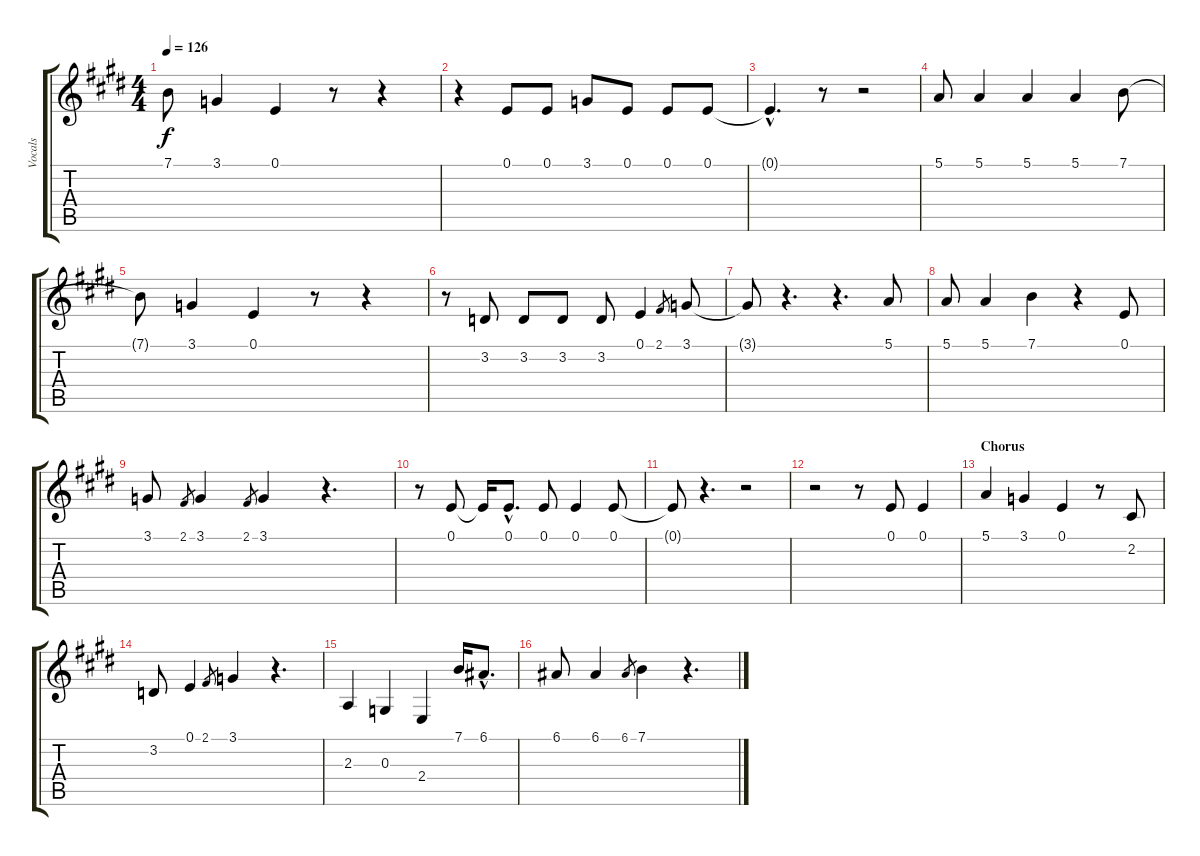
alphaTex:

\track ("Vocals" "Vocals") {instrument lead2sawtooth}
\staff {score tabs}
\tuning (E4 B3 G3 D3 A2 E2) {hide}
\ts (4 4)
\tempo 126
\clef g2
\ks e
7.1{t}.8{dy f} 3.1.4 0.1.4 r.8 r.4 |
r.4 0.1.8 0.1.8 3.1.8 0.1.8 0.1.8 0.1.8 |
0.1{hac t}.4{d} r.8 r.2 |
5.1.8 5.1.4 5.1.4 5.1.4 7.1.8 |
7.1{t}.8 3.1.4 0.1.4 r.8 r.4 |
r.8 3.2.8 3.2.8 3.2.8 3.2.8 0.1.4 2.1.8{gr} 3.1.8 |
3.1{t}.8 r.4{d} r.4{d} 5.1.8 |
5.1.8 5.1.4 7.1.4 r.4 0.1.8 |
3.1.8 2.1.8{gr} 3.1.4 2.1.8{gr} 3.1.4 r.4{d} |
r.8 0.1.8 0.1{t}.16 0.1{hac}.8{d} 0.1.8 0.1.4 0.1.8 |
0.1{t}.8 r.4{d} r.2 |
r.2 r.8 0.1.8 0.1.4 |
\section ("" "Chorus")
5.1.4 3.1.4 0.1.4 r.8 2.2.8 |
3.2.8 0.1.4 2.1.8{gr} 3.1.4 r.4{d} |
2.3.4 0.3.4 2.4.4 7.1.16 6.1{hac}.8{d} |
6.1.8 6.1.4 6.1.8{gr} 7.1.4 r.4{d}
